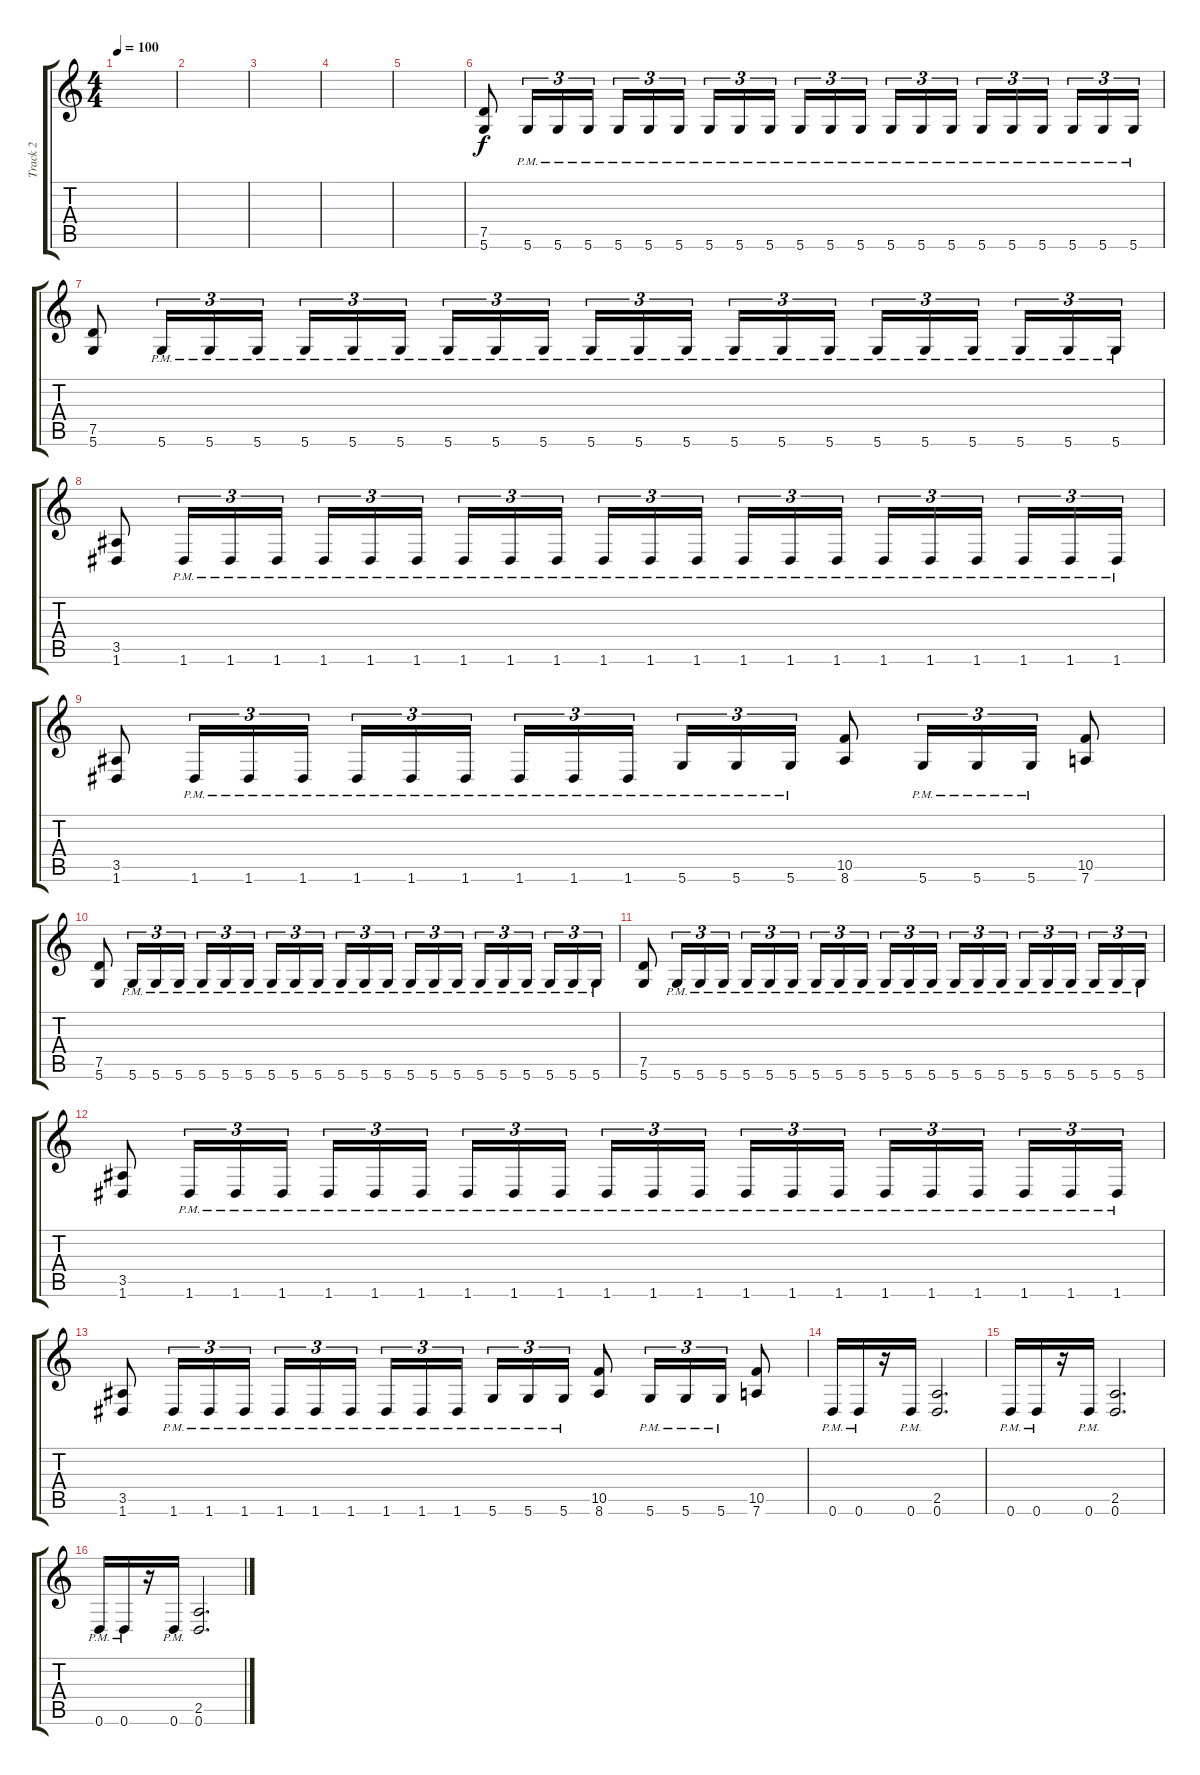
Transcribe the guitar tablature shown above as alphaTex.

\track ("Track 2" "Track 2") {instrument distortionguitar}
\staff {score tabs}
\tuning (D4 A3 F3 C3 G2 D2) {hide}
\ts (4 4)
\tempo 100
\clef g2
\ks c
|
|
|
|
|
(7.5 5.6).8 5.6{pm}.16{tu (3 2)} 5.6{pm}.16{tu (3 2)} 5.6{pm}.16{tu (3 2)} 5.6{pm}.16{tu (3 2)} 5.6{pm}.16{tu (3 2)} 5.6{pm}.16{tu (3 2) beam splitsecondary} 5.6{pm}.16{tu (3 2)} 5.6{pm}.16{tu (3 2)} 5.6{pm}.16{tu (3 2)} 5.6{pm}.16{tu (3 2)} 5.6{pm}.16{tu (3 2)} 5.6{pm}.16{tu (3 2) beam splitsecondary} 5.6{pm}.16{tu (3 2)} 5.6{pm}.16{tu (3 2)} 5.6{pm}.16{tu (3 2)} 5.6{pm}.16{tu (3 2)} 5.6{pm}.16{tu (3 2)} 5.6{pm}.16{tu (3 2) beam splitsecondary} 5.6{pm}.16{tu (3 2)} 5.6{pm}.16{tu (3 2)} 5.6{pm}.16{tu (3 2)} |
(7.5 5.6).8 5.6{pm}.16{tu (3 2)} 5.6{pm}.16{tu (3 2)} 5.6{pm}.16{tu (3 2)} 5.6{pm}.16{tu (3 2)} 5.6{pm}.16{tu (3 2)} 5.6{pm}.16{tu (3 2) beam splitsecondary} 5.6{pm}.16{tu (3 2)} 5.6{pm}.16{tu (3 2)} 5.6{pm}.16{tu (3 2)} 5.6{pm}.16{tu (3 2)} 5.6{pm}.16{tu (3 2)} 5.6{pm}.16{tu (3 2) beam splitsecondary} 5.6{pm}.16{tu (3 2)} 5.6{pm}.16{tu (3 2)} 5.6{pm}.16{tu (3 2)} 5.6{pm}.16{tu (3 2)} 5.6{pm}.16{tu (3 2)} 5.6{pm}.16{tu (3 2) beam splitsecondary} 5.6{pm}.16{tu (3 2)} 5.6{pm}.16{tu (3 2)} 5.6{pm}.16{tu (3 2)} |
(3.5 1.6).8 1.6{pm}.16{tu (3 2)} 1.6{pm}.16{tu (3 2)} 1.6{pm}.16{tu (3 2)} 1.6{pm}.16{tu (3 2)} 1.6{pm}.16{tu (3 2)} 1.6{pm}.16{tu (3 2) beam splitsecondary} 1.6{pm}.16{tu (3 2)} 1.6{pm}.16{tu (3 2)} 1.6{pm}.16{tu (3 2)} 1.6{pm}.16{tu (3 2)} 1.6{pm}.16{tu (3 2)} 1.6{pm}.16{tu (3 2) beam splitsecondary} 1.6{pm}.16{tu (3 2)} 1.6{pm}.16{tu (3 2)} 1.6{pm}.16{tu (3 2)} 1.6{pm}.16{tu (3 2)} 1.6{pm}.16{tu (3 2)} 1.6{pm}.16{tu (3 2) beam splitsecondary} 1.6{pm}.16{tu (3 2)} 1.6{pm}.16{tu (3 2)} 1.6{pm}.16{tu (3 2)} |
(3.5 1.6).8 1.6{pm}.16{tu (3 2)} 1.6{pm}.16{tu (3 2)} 1.6{pm}.16{tu (3 2)} 1.6{pm}.16{tu (3 2)} 1.6{pm}.16{tu (3 2)} 1.6{pm}.16{tu (3 2) beam splitsecondary} 1.6{pm}.16{tu (3 2)} 1.6{pm}.16{tu (3 2)} 1.6{pm}.16{tu (3 2)} 5.6{pm}.16{tu (3 2)} 5.6{pm}.16{tu (3 2)} 5.6{pm}.16{tu (3 2)} (10.5 8.6).8 5.6{pm}.16{tu (3 2)} 5.6{pm}.16{tu (3 2)} 5.6{pm}.16{tu (3 2)} (10.5 7.6).8 |
(7.5 5.6).8 5.6{pm}.16{tu (3 2)} 5.6{pm}.16{tu (3 2)} 5.6{pm}.16{tu (3 2)} 5.6{pm}.16{tu (3 2)} 5.6{pm}.16{tu (3 2)} 5.6{pm}.16{tu (3 2) beam splitsecondary} 5.6{pm}.16{tu (3 2)} 5.6{pm}.16{tu (3 2)} 5.6{pm}.16{tu (3 2)} 5.6{pm}.16{tu (3 2)} 5.6{pm}.16{tu (3 2)} 5.6{pm}.16{tu (3 2) beam splitsecondary} 5.6{pm}.16{tu (3 2)} 5.6{pm}.16{tu (3 2)} 5.6{pm}.16{tu (3 2)} 5.6{pm}.16{tu (3 2)} 5.6{pm}.16{tu (3 2)} 5.6{pm}.16{tu (3 2) beam splitsecondary} 5.6{pm}.16{tu (3 2)} 5.6{pm}.16{tu (3 2)} 5.6{pm}.16{tu (3 2)} |
(7.5 5.6).8 5.6{pm}.16{tu (3 2)} 5.6{pm}.16{tu (3 2)} 5.6{pm}.16{tu (3 2)} 5.6{pm}.16{tu (3 2)} 5.6{pm}.16{tu (3 2)} 5.6{pm}.16{tu (3 2) beam splitsecondary} 5.6{pm}.16{tu (3 2)} 5.6{pm}.16{tu (3 2)} 5.6{pm}.16{tu (3 2)} 5.6{pm}.16{tu (3 2)} 5.6{pm}.16{tu (3 2)} 5.6{pm}.16{tu (3 2) beam splitsecondary} 5.6{pm}.16{tu (3 2)} 5.6{pm}.16{tu (3 2)} 5.6{pm}.16{tu (3 2)} 5.6{pm}.16{tu (3 2)} 5.6{pm}.16{tu (3 2)} 5.6{pm}.16{tu (3 2) beam splitsecondary} 5.6{pm}.16{tu (3 2)} 5.6{pm}.16{tu (3 2)} 5.6{pm}.16{tu (3 2)} |
(3.5 1.6).8 1.6{pm}.16{tu (3 2)} 1.6{pm}.16{tu (3 2)} 1.6{pm}.16{tu (3 2)} 1.6{pm}.16{tu (3 2)} 1.6{pm}.16{tu (3 2)} 1.6{pm}.16{tu (3 2) beam splitsecondary} 1.6{pm}.16{tu (3 2)} 1.6{pm}.16{tu (3 2)} 1.6{pm}.16{tu (3 2)} 1.6{pm}.16{tu (3 2)} 1.6{pm}.16{tu (3 2)} 1.6{pm}.16{tu (3 2) beam splitsecondary} 1.6{pm}.16{tu (3 2)} 1.6{pm}.16{tu (3 2)} 1.6{pm}.16{tu (3 2)} 1.6{pm}.16{tu (3 2)} 1.6{pm}.16{tu (3 2)} 1.6{pm}.16{tu (3 2) beam splitsecondary} 1.6{pm}.16{tu (3 2)} 1.6{pm}.16{tu (3 2)} 1.6{pm}.16{tu (3 2)} |
(3.5 1.6).8 1.6{pm}.16{tu (3 2)} 1.6{pm}.16{tu (3 2)} 1.6{pm}.16{tu (3 2)} 1.6{pm}.16{tu (3 2)} 1.6{pm}.16{tu (3 2)} 1.6{pm}.16{tu (3 2) beam splitsecondary} 1.6{pm}.16{tu (3 2)} 1.6{pm}.16{tu (3 2)} 1.6{pm}.16{tu (3 2)} 5.6{pm}.16{tu (3 2)} 5.6{pm}.16{tu (3 2)} 5.6{pm}.16{tu (3 2)} (10.5 8.6).8 5.6{pm}.16{tu (3 2)} 5.6{pm}.16{tu (3 2)} 5.6{pm}.16{tu (3 2)} (10.5 7.6).8 |
0.6{pm}.16 0.6{pm}.16 r.16 0.6{pm}.16 (2.5 0.6).2{d} |
0.6{pm}.16 0.6{pm}.16 r.16 0.6{pm}.16 (2.5 0.6).2{d} |
0.6{pm}.16 0.6{pm}.16 r.16 0.6{pm}.16 (2.5 0.6).2{d}
